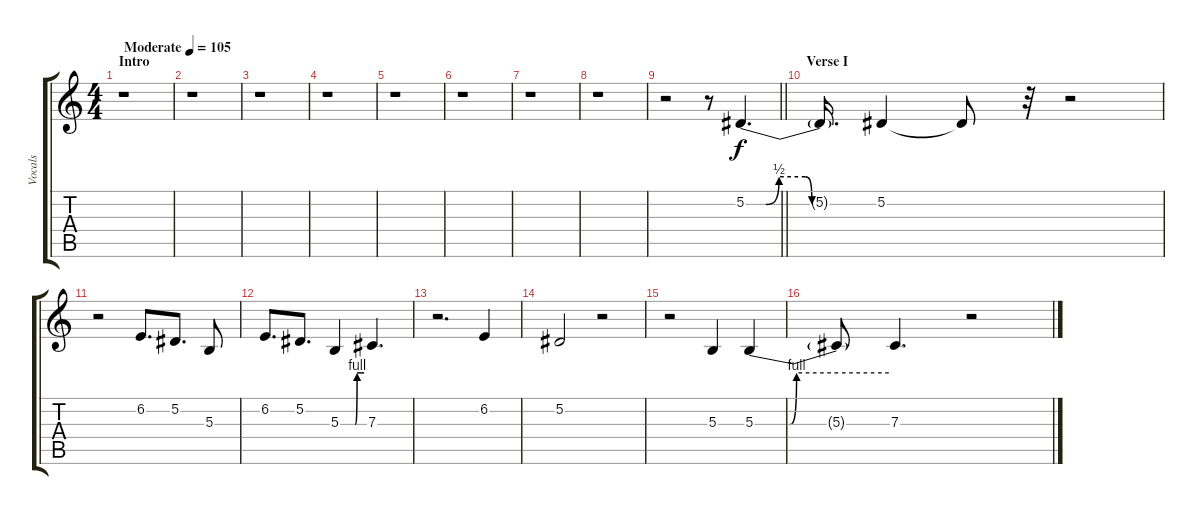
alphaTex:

\track ("Vocals" "Vocals") {instrument lead1square}
\staff {score tabs}
\tuning (Eb4 Bb3 Gb3 Db3 Ab2 Eb2) {hide}
\ts (4 4)
\section ("" "Intro")
\tempo (105 "Moderate")
\clef g2
\ks c
r.1{dy f instrument lead1square} |
r.1 |
r.1 |
r.1 |
r.1 |
r.1 |
r.1 |
r.1 |
\barLineRight lightlight
r.2 r.8 5.2{be (custom 0 0 9 0 15 2 27 2 30 0 60 0)}.4{d} |
\section ("" "Verse I")
5.2{t}.16{d} 5.2.4 5.2{t}.8 r.32 r.2 |
r.2 6.2.8{d} 5.2.8{d} 5.3.8 |
6.2.8{d} 5.2.8{d} 5.3{be (custom 0 0 18 0 37 0 42 4 60 4)}.4 7.3.4{d} |
r.2{d} 6.2.4 |
5.2.2 r.2 |
r.2 5.3.4 5.3{be (custom 0 0 25 0 30 4 60 4)}.4 |
5.3{be (hold 0 4 60 4) t}.8 7.3.4{d} r.2
